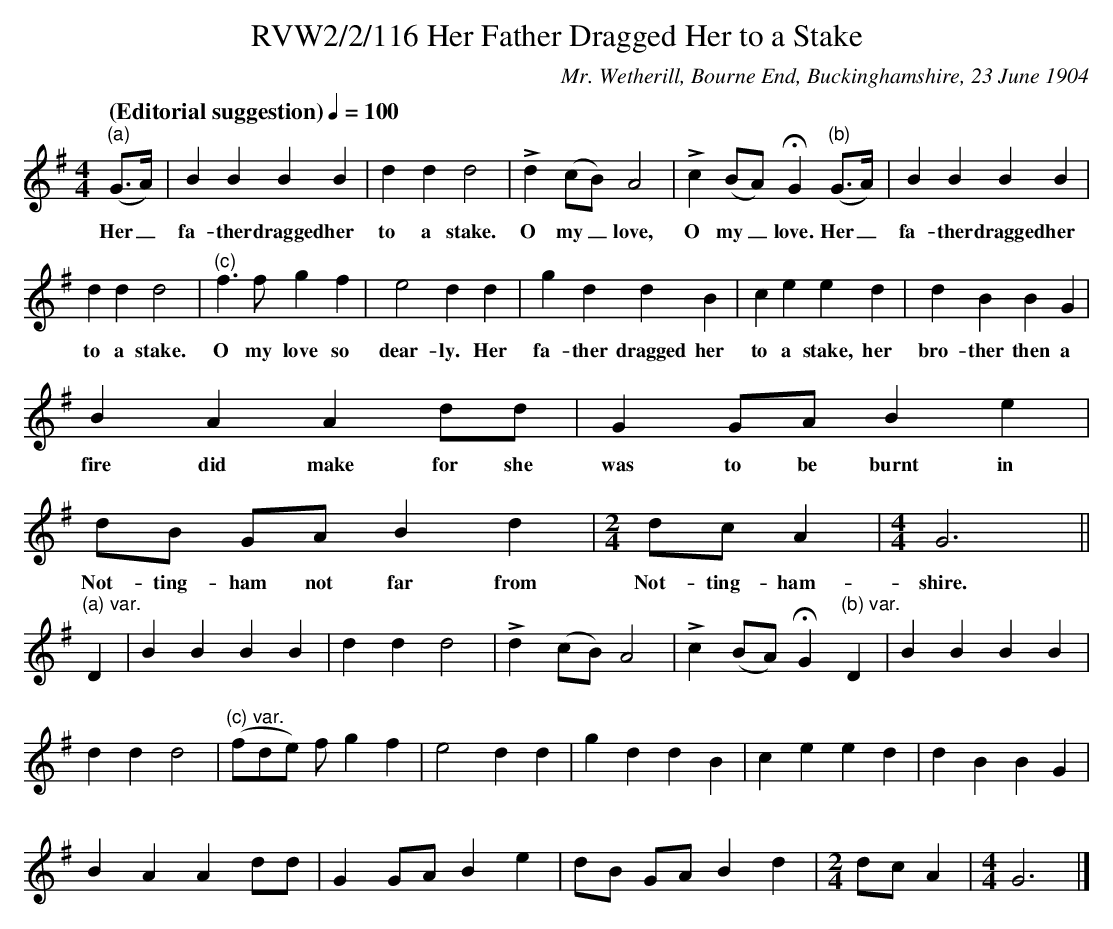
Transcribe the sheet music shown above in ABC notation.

X:1
T:RVW2/2/116 Her Father Dragged Her to a Stake
C:Mr. Wetherill, Bourne End, Buckinghamshire, 23 June 1904
L:1/4
Q: "(Editorial suggestion)" 1/4=100
M:4/4
K:G
"^(a)"(G3/4A/4) | B B B B | d d d2 | !>!d (c/2B/2) A2 | !>!c (B/2A/2) HG "^(b)"(G3/4A/4)| B B B B |
w: Her_ fa-ther dragged her to a stake. O my_ love, O my_ love. Her_ fa-ther dragged her
d d d2 | "^(c)"f3/2 f/2 g f | e2 d d | g d d B | c e e d | d B B G |
w: to a stake. O my love so dear-ly. Her fa-ther dragged her to a stake, her bro-ther then a
B A A d/2d/2 | G G/2A/2 B e | d/2B/2 G/2A/2 B d |[M:2/4]d/2c/2 A |[M:4/4] G3 ||
w: fire did make for she was to be burnt in Not-ting-ham not far from Not-ting-ham-shire.
"^(a) var."D | B B B B | d d d2 | !>!d (c/2B/2) A2 | !>!c (B/2A/2) HG "^(b) var."D | B B B B |
d d d2 | "^(c) var."(f/2d/2e/2) f/2 g f | e2 d d | g d d B | c e e d | d B B G |
B A A d/2d/2 | G G/2A/2 B e | d/2B/2 G/2A/2 B d |[M:2/4]d/2c/2 A |[M:4/4] G3 |]
